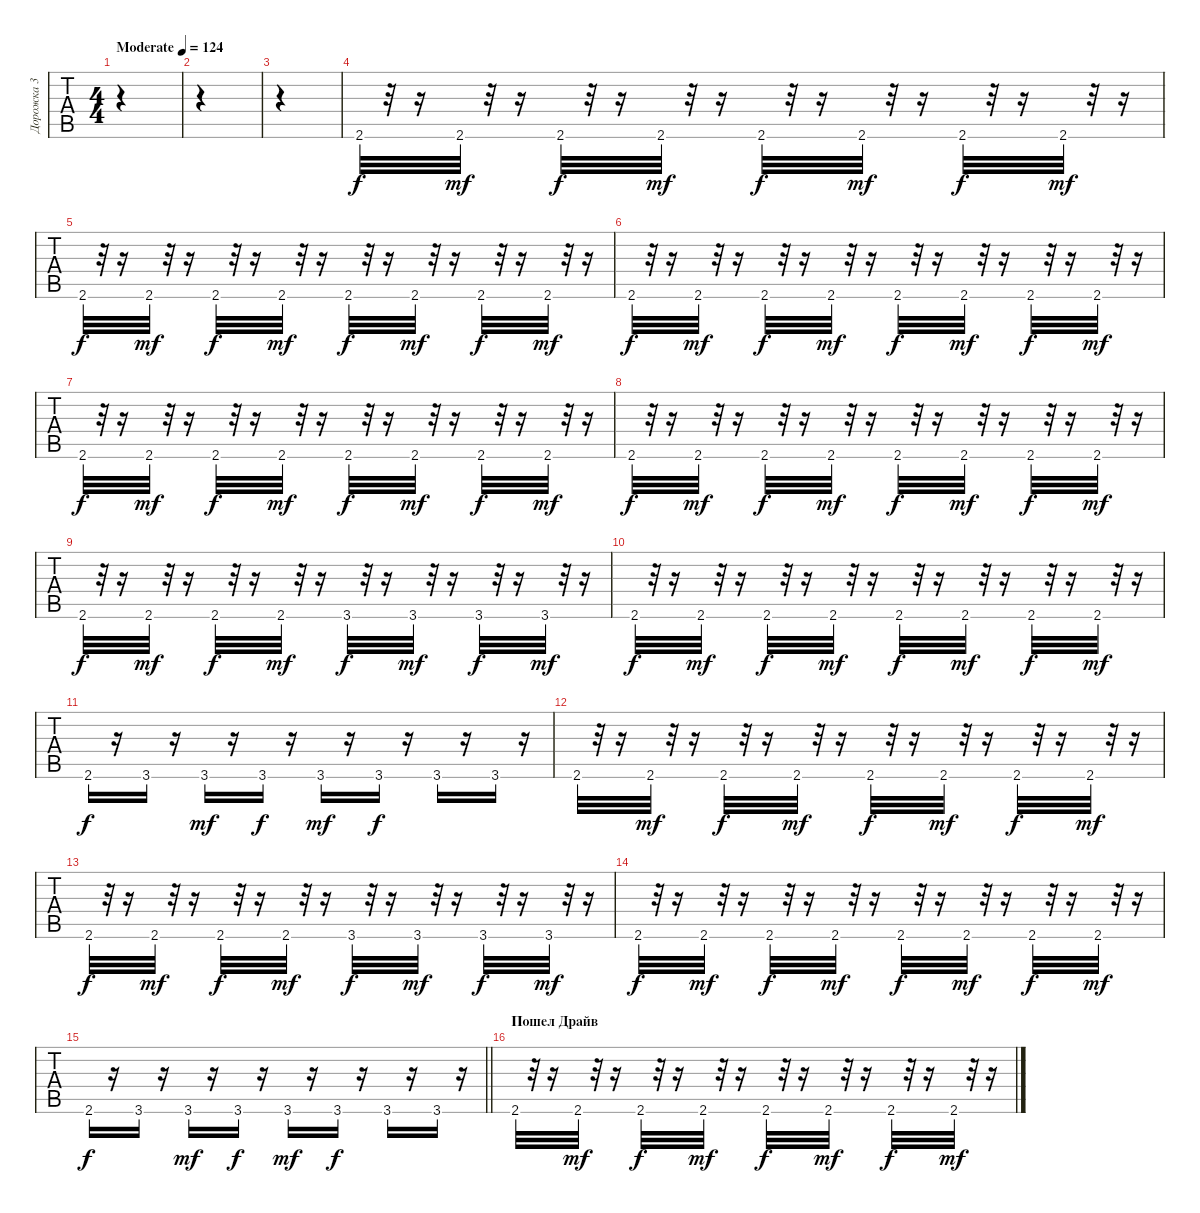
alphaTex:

\track ("Дорожка 3" "Дорожка 3") {instrument brightacousticpiano}
\staff {tabs}
\tuning (D4 Bb3 F3 C3 G2 D2) {hide}
\ts (4 4)
\tempo (124 "Moderate")
\clef g2
\ks c
|
|
|
2.6.32 r.32 r.16 2.6.32{dy mf} r.32 r.16 2.6.32{dy f} r.32 r.16 2.6.32{dy mf} r.32 r.16 2.6.32{dy f} r.32 r.16 2.6.32{dy mf} r.32 r.16 2.6.32{dy f} r.32 r.16 2.6.32{dy mf} r.32 r.16 |
2.6.32{dy f} r.32 r.16 2.6.32{dy mf} r.32 r.16 2.6.32{dy f} r.32 r.16 2.6.32{dy mf} r.32 r.16 2.6.32{dy f} r.32 r.16 2.6.32{dy mf} r.32 r.16 2.6.32{dy f} r.32 r.16 2.6.32{dy mf} r.32 r.16 |
2.6.32{dy f} r.32 r.16 2.6.32{dy mf} r.32 r.16 2.6.32{dy f} r.32 r.16 2.6.32{dy mf} r.32 r.16 2.6.32{dy f} r.32 r.16 2.6.32{dy mf} r.32 r.16 2.6.32{dy f} r.32 r.16 2.6.32{dy mf} r.32 r.16 |
2.6.32{dy f} r.32 r.16 2.6.32{dy mf} r.32 r.16 2.6.32{dy f} r.32 r.16 2.6.32{dy mf} r.32 r.16 2.6.32{dy f} r.32 r.16 2.6.32{dy mf} r.32 r.16 2.6.32{dy f} r.32 r.16 2.6.32{dy mf} r.32 r.16 |
2.6.32{dy f} r.32 r.16 2.6.32{dy mf} r.32 r.16 2.6.32{dy f} r.32 r.16 2.6.32{dy mf} r.32 r.16 2.6.32{dy f} r.32 r.16 2.6.32{dy mf} r.32 r.16 2.6.32{dy f} r.32 r.16 2.6.32{dy mf} r.32 r.16 |
2.6.32{dy f} r.32 r.16 2.6.32{dy mf} r.32 r.16 2.6.32{dy f} r.32 r.16 2.6.32{dy mf} r.32 r.16 3.6.32{dy f} r.32 r.16 3.6.32{dy mf} r.32 r.16 3.6.32{dy f} r.32 r.16 3.6.32{dy mf} r.32 r.16 |
2.6.32{dy f} r.32 r.16 2.6.32{dy mf} r.32 r.16 2.6.32{dy f} r.32 r.16 2.6.32{dy mf} r.32 r.16 2.6.32{dy f} r.32 r.16 2.6.32{dy mf} r.32 r.16 2.6.32{dy f} r.32 r.16 2.6.32{dy mf} r.32 r.16 |
2.6.16{dy f} r.16 3.6.16 r.16 3.6.16{dy mf} r.16 3.6.16{dy f} r.16 3.6.16{dy mf} r.16 3.6.16{dy f} r.16 3.6.16 r.16 3.6.16 r.16 |
2.6.32 r.32 r.16 2.6.32{dy mf} r.32 r.16 2.6.32{dy f} r.32 r.16 2.6.32{dy mf} r.32 r.16 2.6.32{dy f} r.32 r.16 2.6.32{dy mf} r.32 r.16 2.6.32{dy f} r.32 r.16 2.6.32{dy mf} r.32 r.16 |
2.6.32{dy f} r.32 r.16 2.6.32{dy mf} r.32 r.16 2.6.32{dy f} r.32 r.16 2.6.32{dy mf} r.32 r.16 3.6.32{dy f} r.32 r.16 3.6.32{dy mf} r.32 r.16 3.6.32{dy f} r.32 r.16 3.6.32{dy mf} r.32 r.16 |
2.6.32{dy f} r.32 r.16 2.6.32{dy mf} r.32 r.16 2.6.32{dy f} r.32 r.16 2.6.32{dy mf} r.32 r.16 2.6.32{dy f} r.32 r.16 2.6.32{dy mf} r.32 r.16 2.6.32{dy f} r.32 r.16 2.6.32{dy mf} r.32 r.16 |
\barLineRight lightlight
2.6.16{dy f} r.16 3.6.16 r.16 3.6.16{dy mf} r.16 3.6.16{dy f} r.16 3.6.16{dy mf} r.16 3.6.16{dy f} r.16 3.6.16 r.16 3.6.16 r.16 |
\section ("" "Пошел Драйв")
2.6.32 r.32 r.16 2.6.32{dy mf} r.32 r.16 2.6.32{dy f} r.32 r.16 2.6.32{dy mf} r.32 r.16 2.6.32{dy f} r.32 r.16 2.6.32{dy mf} r.32 r.16 2.6.32{dy f} r.32 r.16 2.6.32{dy mf} r.32 r.16
